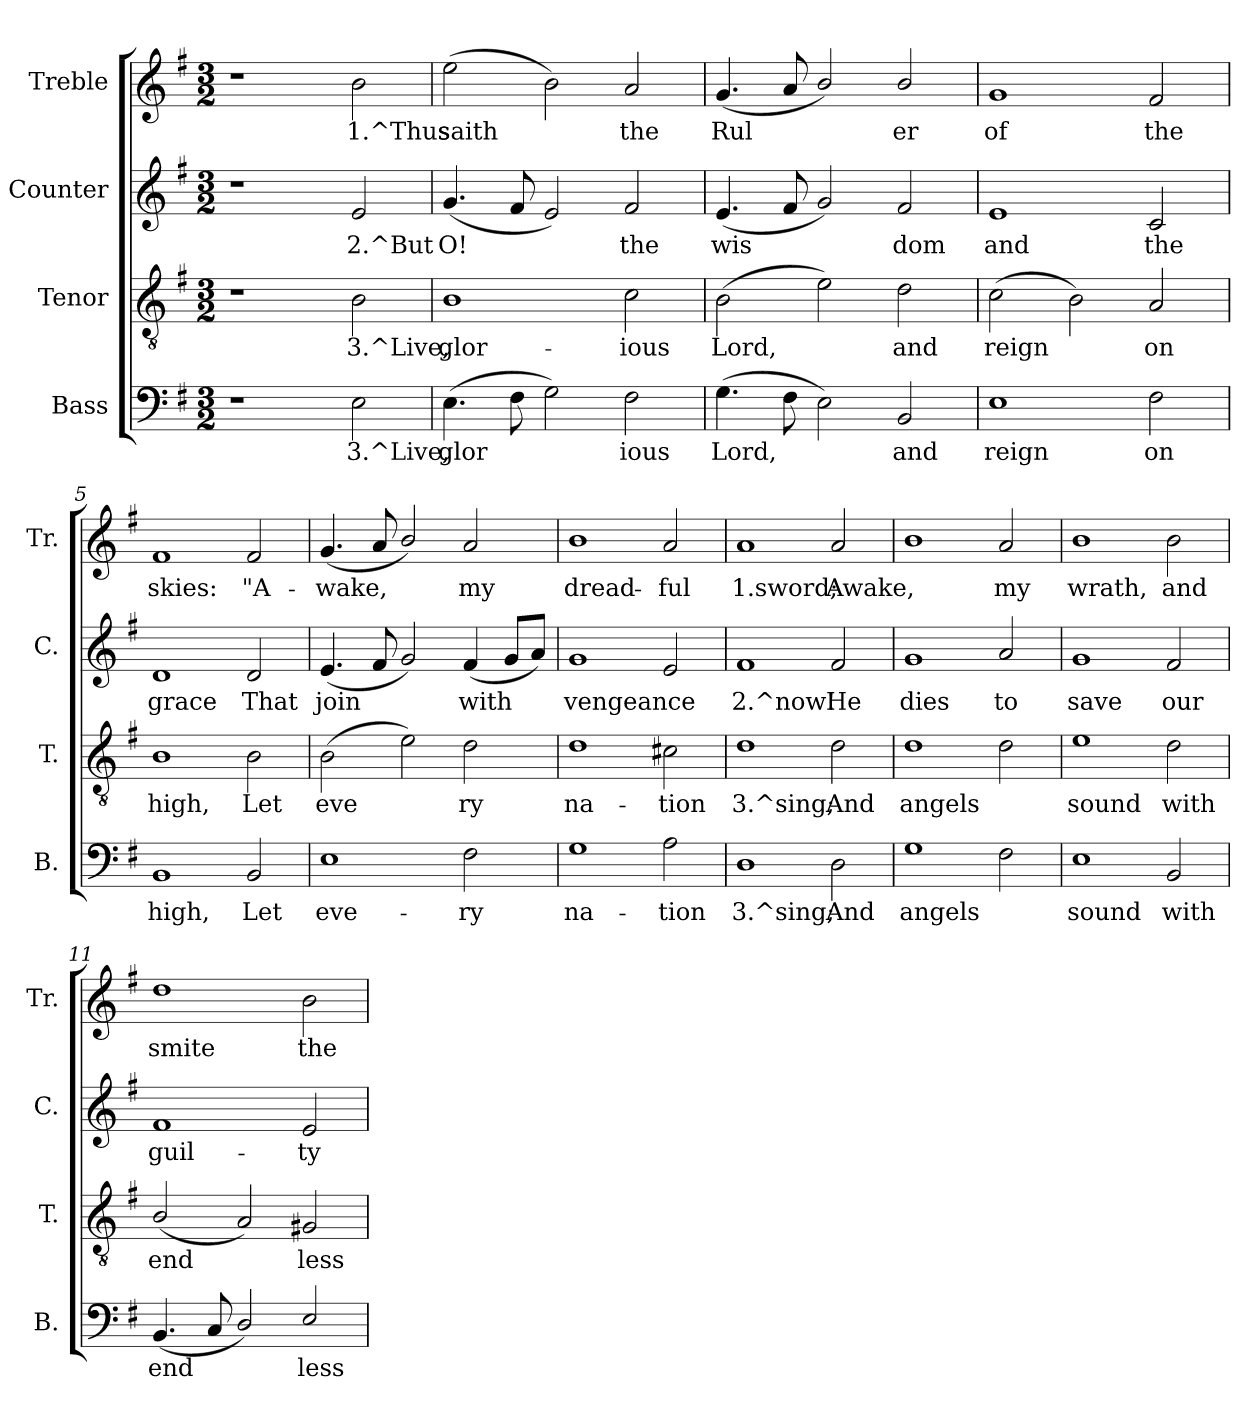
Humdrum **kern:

**kern	**text	**kern	**text	**kern	**text	**kern	**text
*part4	*part4	*part3	*part3	*part2	*part2	*part1	*part1
*staff4	*staff4	*staff3	*staff3	*staff2	*staff2	*staff1	*staff1
*I"Bass	*	*I"Tenor	*	*I"Counter	*	*I"Treble	*
*I'B.	*	*I'T.	*	*I'C.	*	*I'Tr.	*
!!LO:PB:g=z
*stria5	*	*stria5	*	*stria5	*	*stria5	*
*clefF4	*	*clefGv2	*	*clefG2	*	*clefG2	*
*k[f#]	*	*k[f#]	*	*k[f#]	*	*k[f#]	*
*G:	*	*G:	*	*G:	*	*G:	*
*M3/2	*	*M3/2	*	*M3/2	*	*M3/2	*
=1	=1	=1	=1	=1	=1	=1	=1
1r	.	1r	.	1r	.	1r	.
!	!LO:LY:a:rj	!	!LO:LY:b:rj	!	!LO:LY:b:rj	!	!LO:LY:b:rj
2E\	3.^Live,	2B\	3.^Live,	2e/	2.^But	2b\	1.^Thus
=2	=2	=2	=2	=2	=2	=2	=2
!	!LO:LY:a:rj	!	!LO:LY:b:rj	!	!LO:LY:b:rj	!	!LO:LY:b:rj
(>4.E\	glor-	1B	glor-	(<4.g/	O!	(>2ee\	saith
!	!LO:LY:a:rj	!	!	!	!LO:LY:b:rj	!	!
8F#\	--	.	.	8f#/	.	.	.
!	!LO:LY:a:rj	!	!	!	!LO:LY:b:rj	!	!LO:LY:b:rj
2G\)	--	.	.	2e/)	.	2b\)	.
!	!LO:LY:a:rj	!	!LO:LY:b:rj	!	!LO:LY:b:rj	!	!LO:LY:b:rj
2F#\	-ious	2c\	-ious	2f#/	the	2a/	the
=3	=3	=3	=3	=3	=3	=3	=3
!	!LO:LY:a:rj	!	!LO:LY:b:rj	!	!LO:LY:b:rj	!	!LO:LY:b:rj
(>4.G\	Lord,	(>2B\	Lord,	(<4.e/	wis-	(<4.g/	Rul-
!	!LO:LY:a:rj	!	!	!	!LO:LY:b:rj	!	!LO:LY:b:rj
8F#\	.	.	.	8f#/	--	8a/	--
!	!LO:LY:a:rj	!	!LO:LY:b:rj	!	!LO:LY:b:rj	!	!LO:LY:b:rj
2E\)	.	2e\)	.	2g/)	--	2b/)	--
!	!LO:LY:a:rj	!	!LO:LY:b:rj	!	!LO:LY:b:rj	!	!LO:LY:b:rj
2BB/	and	2d\	and	2f#/	-dom	2b/	-er
=4	=4	=4	=4	=4	=4	=4	=4
!	!LO:LY:a:rj	!	!LO:LY:b:rj	!	!LO:LY:b:rj	!	!LO:LY:b:rj
1E	reign	(>2c\	reign	1e	and	1g	of
!	!	!	!LO:LY:b:rj	!	!	!	!
.	.	2B\)	.	.	.	.	.
!	!LO:LY:a:rj	!	!LO:LY:b:rj	!	!LO:LY:b:rj	!	!LO:LY:b:rj
2F#\	on	2A/	on	2c/	the	2f#/	the
=5	=5	=5	=5	=5	=5	=5	=5
!	!LO:LY:a:rj	!	!LO:LY:b:rj	!	!LO:LY:b:rj	!	!LO:LY:b:rj
1BB	high,	1B	high,	1d	grace	1f#>	skies:
!	!LO:LY:a:rj	!	!LO:LY:b:rj	!	!LO:LY:b:rj	!	!LO:LY:b:rj
2BB/	Let	2B\	Let	2d/	That	2f#/	"A-
=6	=6	=6	=6	=6	=6	=6	=6
!	!LO:LY:a:rj	!	!LO:LY:b:rj	!	!LO:LY:b:rj	!	!LO:LY:b:rj
1E	eve-	(>2B\	eve-	(<4.e/	join	(<4.g/	-wake,
!	!	!	!	!	!LO:LY:b:rj	!	!LO:LY:b:rj
.	.	.	.	8f#/	.	8a/	.
!	!	!	!LO:LY:b:rj	!	!LO:LY:b:rj	!	!LO:LY:b:rj
.	.	2e\)	--	2g/)	.	2b/)	.
!	!LO:LY:a:rj	!	!LO:LY:b:rj	!	!LO:LY:b:rj	!	!LO:LY:b:rj
2F#\	-ry	2d\	-ry	(<4f#/	with	2a/	my
!	!	!	!	!	!LO:LY:b:rj	!	!
.	.	.	.	8g/L	.	.	.
!	!	!	!	!	!LO:LY:b:rj	!	!
.	.	.	.	8a/J)	.	.	.
=7	=7	=7	=7	=7	=7	=7	=7
!	!LO:LY:a:rj	!	!LO:LY:b:rj	!	!LO:LY:b:rj	!	!LO:LY:b:rj
1G	na-	1d	na-	1g	vengeance	1b	dread-
!	!LO:LY:a:rj	!	!LO:LY:b:rj	!	!LO:LY:b:rj	!	!LO:LY:b:rj
2A\	-tion	2c#X\	-tion	2e/	.	2a/	-ful
!!LO:LB:g=z
=8	=8	=8	=8	=8	=8	=8	=8
!	!LO:LY:a:rj	!	!LO:LY:b:rj	!	!LO:LY:b:rj	!	!LO:LY:b:rj
1D	3.^sing;	1d	3.^sing;	1f#	2.^now!	1a	1.sword;
!	!LO:LY:a:rj	!	!LO:LY:b:rj	!	!LO:LY:b:rj	!	!LO:LY:b:rj
2D\	And	2d\	And	2f#/	He	2a/	Awake,
=9	=9	=9	=9	=9	=9	=9	=9
!	!LO:LY:a:rj	!	!LO:LY:b:rj	!	!LO:LY:b:rj	!	!LO:LY:b:rj
1G	angels	1d	angels	1g	dies	1b	.
!	!LO:LY:a:rj	!	!LO:LY:b:rj	!	!LO:LY:b:rj	!	!LO:LY:b:rj
2F#\	.	2d\	.	2a/	to	2a>/	my
=10	=10	=10	=10	=10	=10	=10	=10
!	!LO:LY:a:rj	!	!LO:LY:b:rj	!	!LO:LY:b:rj	!	!LO:LY:b:rj
1E	sound	1e	sound	1g	save	1b	wrath,
!	!LO:LY:a:rj	!	!LO:LY:b:rj	!	!LO:LY:b:rj	!	!LO:LY:b:rj
2BB/	with	2d\	with	2f#/	our	2b\	and
=11	=11	=11	=11	=11	=11	=11	=11
!	!LO:LY:a:rj	!	!LO:LY:b:rj	!	!LO:LY:b:rj	!	!LO:LY:b:rj
(<4.BB/	end-	(<2B/	end-	1f#	guil-	1dd	smite
!	!LO:LY:a:rj	!	!	!	!	!	!
8C/	--	.	.	.	.	.	.
!	!LO:LY:a:rj	!	!LO:LY:b:rj	!	!	!	!
2D/)	--	2A/)	--	.	.	.	.
!	!LO:LY:a:rj	!	!LO:LY:b:rj	!	!LO:LY:b:rj	!	!LO:LY:b:rj
2E/	-less	2G#X/	-less	2e/	-ty	2b\	the
=	=	=	=	=	=	=	=
*-	*-	*-	*-	*-	*-	*-	*-
